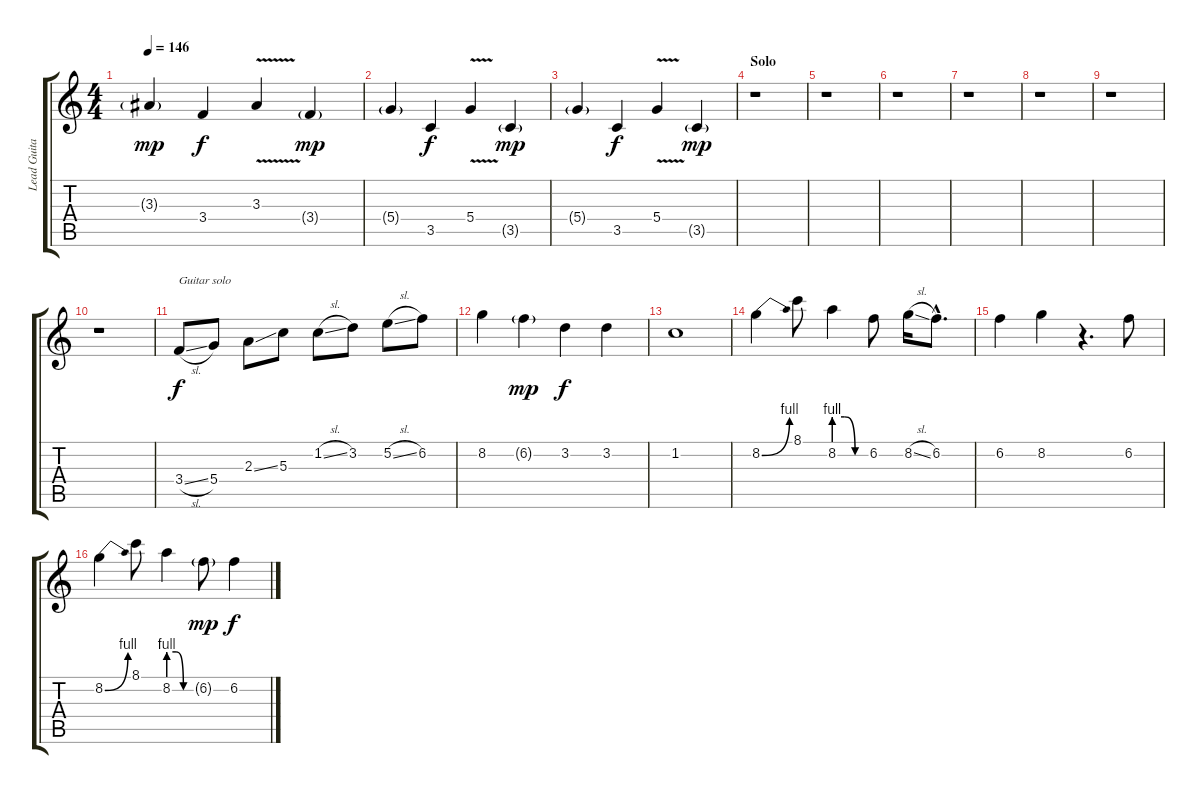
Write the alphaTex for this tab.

\track ("Lead Guitar" "Lead Guita") {instrument electricguitarjazz}
\staff {score tabs}
\tuning (E4 B3 G3 D3 A2 E2) {hide}
\ts (4 4)
\tempo 146
\clef g2
\ks c
3.3{g}.4{dy mp} 3.4.4{dy f} 3.3{v}.4 3.4{g}.4{dy mp} |
5.4{g}.4 3.5.4{dy f} 5.4{v}.4 3.5{g}.4{dy mp} |
5.4{g}.4 3.5.4{dy f} 5.4{v}.4 3.5{g}.4{dy mp} |
\section ("" "Solo")
r.1 |
r.1 |
r.1 |
r.1 |
r.1 |
r.1 |
r.1 |
3.4{sl}.8{txt "Guitar solo" dy f volume 15} 5.4.8 2.3{ss}.8 5.3.8 1.2{sl}.8 3.2.8 5.2{sl}.8 6.2.8 |
8.2.4 6.2{g}.4{dy mp} 3.2.4{dy f} 3.2.4 |
1.2.1 |
8.2{be (bend 0 0 60 4)}.4 8.1.8 8.2{be (custom 0 4 20 4 40 0 60 0)}.4 6.2.8 8.2{sl}.16 6.2{hac}.8{d} |
6.2.4 8.2.4 r.4{d} 6.2.8 |
8.2{be (bend 0 0 60 4)}.4 8.1.8 8.2{be (custom 0 4 20 4 40 0 60 0)}.4 6.2{g}.8{dy mp} 6.2.4{dy f}
